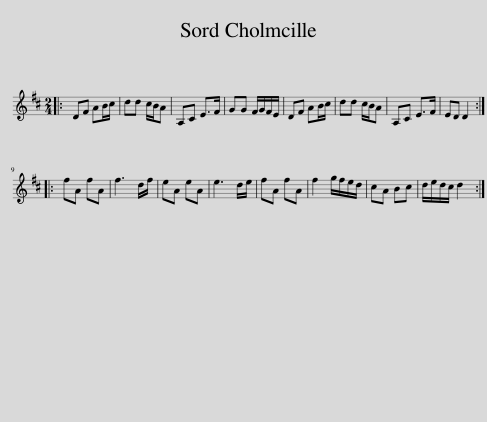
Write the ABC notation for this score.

X:1
L:1/8
M:2/4
I:linebreak $
K:D
V:1 treble
V:1
|: DF AB/c/ | dd c/B/A | A,C E>F | GG F/G/F/E/ | DF AB/c/ | %5
 dd c/B/A | A,C E>F | ED D2 ::$ fA fA | f3 d/f/ | %10
 eA eA | e3 d/e/ | fA fA | f2 g/f/e/d/ | cA Bc | %15
 d/e/d/c/ d2 :| %16
